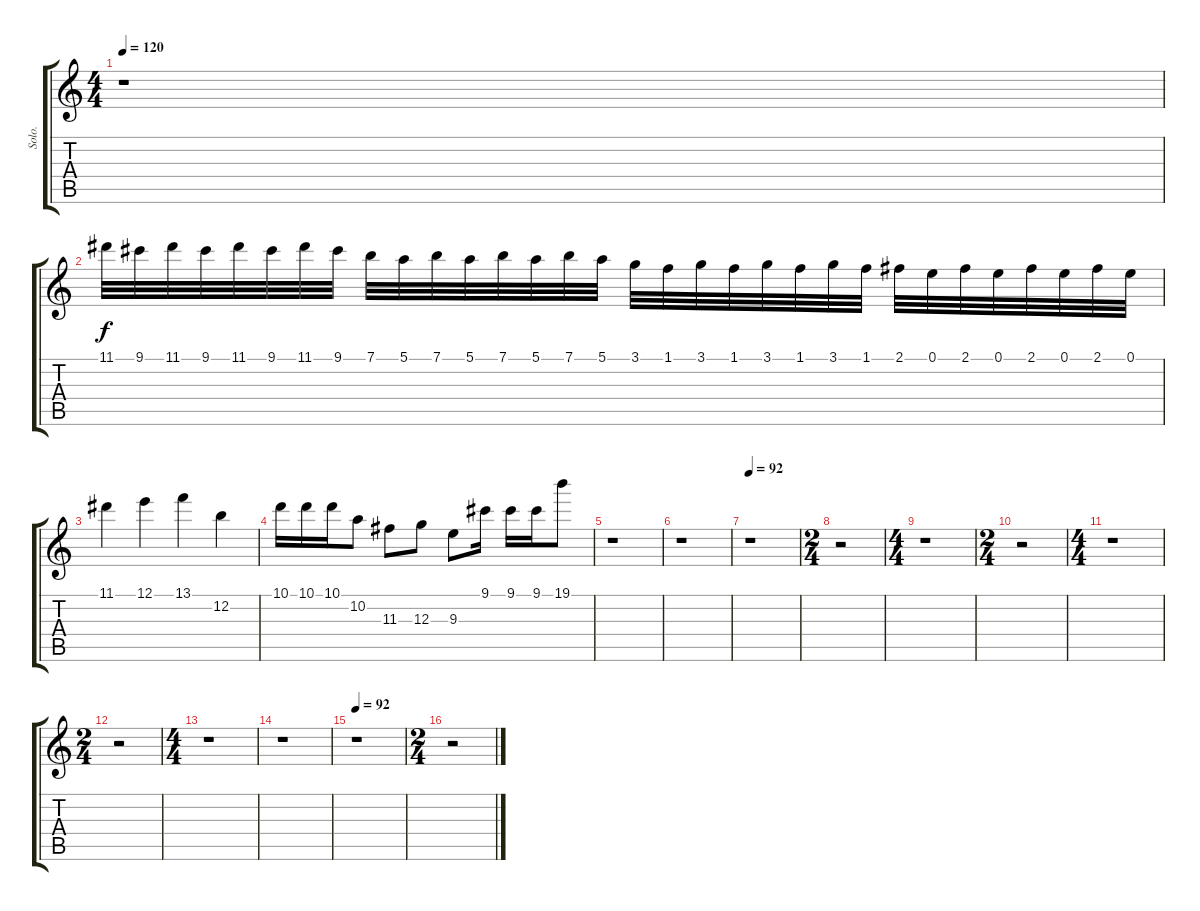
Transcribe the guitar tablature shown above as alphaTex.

\track ("Solo." "Solo.") {instrument distortionguitar}
\staff {score tabs}
\tuning (E4 B3 G3 D3 A2 E2) {hide}
\ts (4 4)
\tempo 120
\clef g2
\ks c
r.1{dy f} |
11.1.32{volume 0} 9.1.32 11.1.32 9.1.32 11.1.32 9.1.32 11.1.32 9.1.32 7.1.32 5.1.32 7.1.32 5.1.32 7.1.32 5.1.32 7.1.32 5.1.32 3.1.32 1.1.32 3.1.32 1.1.32 3.1.32 1.1.32 3.1.32 1.1.32 2.1.32 0.1.32 2.1.32 0.1.32 2.1.32 0.1.32 2.1.32 0.1.32 |
11.1.4 12.1.4 13.1.4 12.2.4 |
10.1.16 10.1.16 10.1.16 10.2.8 11.3.8 12.3.8 9.3.8 9.1.16 9.1.16 9.1.16 19.1.8 |
r.1 |
r.1 |
\tempo 92
r.1 |
\ts (2 4)
r.2 |
\ts (4 4)
r.1 |
\ts (2 4)
r.2 |
\ts (4 4)
r.1 |
\ts (2 4)
r.2 |
\ts (4 4)
r.1 |
r.1 |
\tempo 92
r.1 |
\ts (2 4)
r.2
